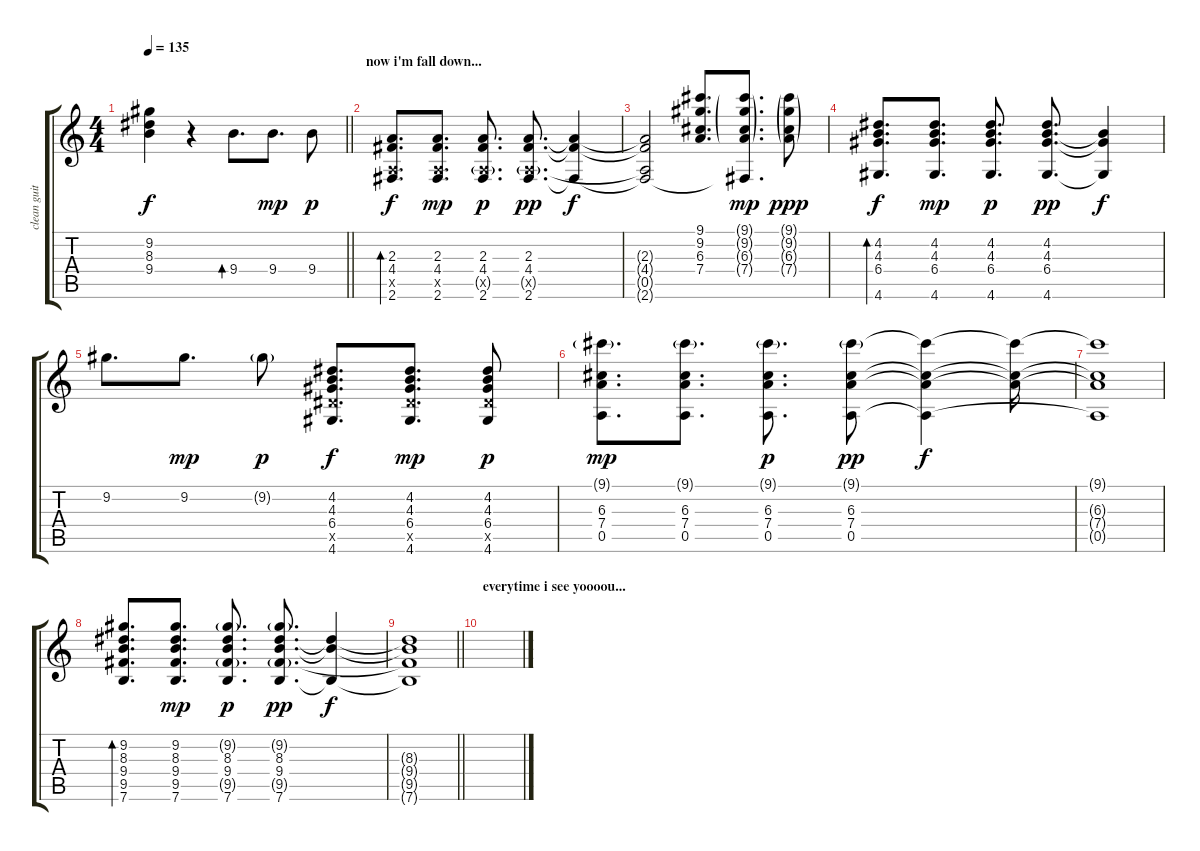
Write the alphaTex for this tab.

\track ("clean guitar" "clean guit") {instrument electricguitarclean}
\staff {score tabs}
\tuning (E4 B3 G3 D3 A2 E2) {hide}
\ts (4 4)
\tempo 135
\clef g2
\barLineRight lightlight
\ks c
(9.2{t} 8.3{t} 9.4{t}).4{dy f} r.4 9.4.8{d bd 60} 9.4.8{d dy mp} 9.4.8{dy p} |
\section ("" "now i'm fall down...")
(2.3 4.4 0.5{x} 2.6).8{d bd 60 dy f} (2.3 4.4 0.5{x} 2.6).8{d dy mp} (2.3 4.4 0.5{g x} 2.6).8{d dy p} (2.3 4.4 0.5{g x} 2.6).8{d dy pp} (2.3{t} 4.4{t} 2.6{t}).4{dy f} |
(2.3{t} 4.4{t} 0.5{t} 2.6{t}).2 (9.1 9.2 6.3 7.4).8{d} (9.1{g} 9.2{g} 6.3{g} 7.4{g} 2.6{t}).8{d dy mp} (9.1{g} 9.2{g} 6.3{g} 7.4{g}).8{dy ppp} |
(4.2 4.3 6.4 4.6).8{d bd 60 dy f} (4.2 4.3 6.4 4.6).8{d dy mp} (4.2 4.3 6.4 4.6).8{d dy p} (4.2 4.3 6.4 4.6).8{d dy pp} (4.3{t} 6.4{t} 4.6{t}).4{dy f} |
9.2.8{d} 9.2.8{d dy mp} 9.2{g}.8{dy p} (4.2 4.3 6.4 6.5{x} 4.6).8{d dy f} (4.2 4.3 6.4 6.5{x} 4.6).8{d dy mp} (4.2 4.3 6.4 6.5{x} 4.6).8{dy p} |
(9.1{g} 6.3 7.4 0.5).8{d dy mp} (9.1{g} 6.3 7.4 0.5).8{d} (9.1{g} 6.3 7.4 0.5).8{d dy p} (9.1{g} 6.3 7.4 0.5).8{dy pp} (9.1{t} 6.3{t} 7.4{t} 0.5{t}).4{dy f} (9.1{t} 6.3{t} 7.4{t}).16 |
(9.1{t} 6.3{t} 7.4{t} 0.5{t}).1 |
(9.2 8.3 9.4 9.5 7.6).8{d bd 60} (9.2 8.3 9.4 9.5 7.6).8{d dy mp} (9.2{g} 8.3 9.4 9.5{g} 7.6).8{d dy p} (9.2{g} 8.3 9.4 9.5{g} 7.6).8{d dy pp} (8.3{t} 9.4{t} 7.6{t}).4{dy f} |
\barLineRight lightlight
(8.3{t} 9.4{t} 9.5{t} 7.6{t}).1 |
\section ("" "everytime i see yoooou...")
